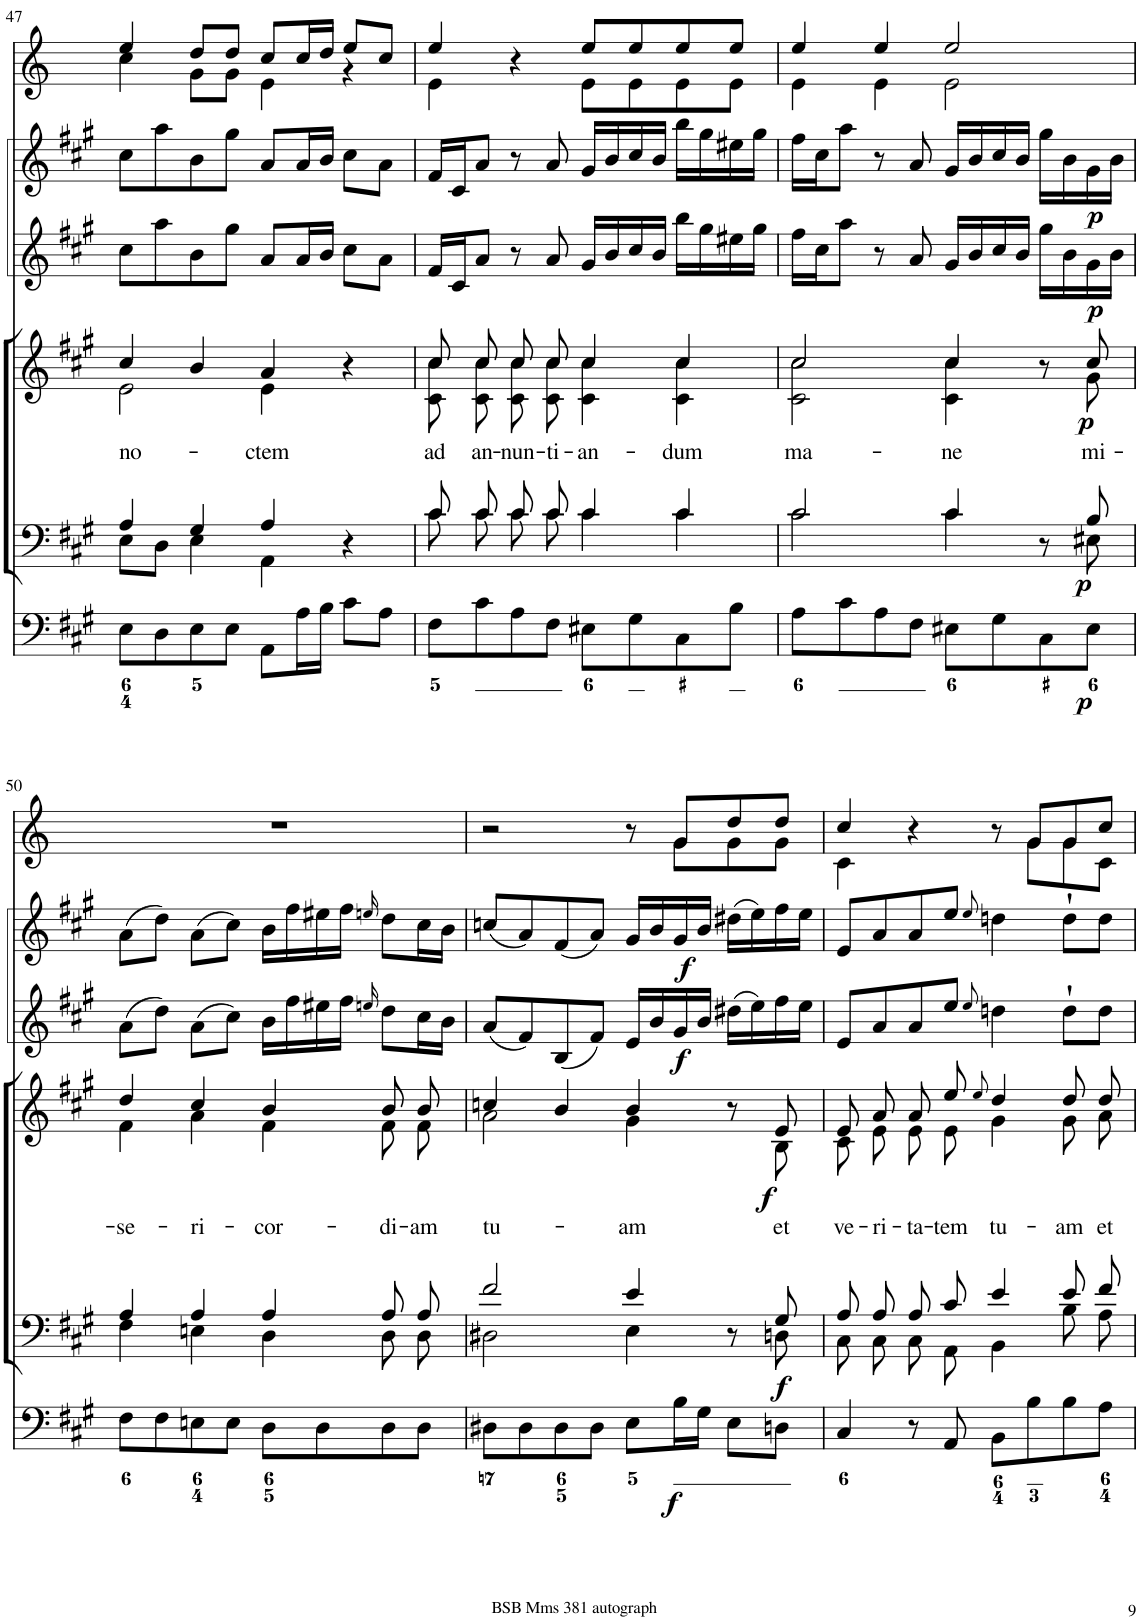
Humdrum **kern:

**kern	**dynam	**kern	**dynam	**kern	**text	**dynam	**kern	**dynam	**kern	**dynam	**kern
*part6	*part6	*part5	*part5	*part4	*part4	*part4	*part3	*part3	*part2	*part2	*part1
*staff6	*staff6	*staff5	*staff5	*staff4	*staff4	*staff4	*staff3	*staff3	*staff2	*staff2	*staff1
*I"Organ	*	*I"Voice	*	*I"Voice	*	*	*I"Violin	*	*I"Violini	*	*I"Corni in A
*	*	*	*	*	*	*	*I'Vln	*	*I'Vln	*	*
!!LO:PB:g=z
*clefF4	*	*clefF4	*	*clefG2	*	*	*clefG2	*	*clefG2	*	*clefG2
*	*	*	*	*	*	*	*	*	*	*	*Trd2c3
*k[f#c#g#]	*	*k[f#c#g#]	*	*k[f#c#g#]	*	*	*k[f#c#g#]	*	*k[f#c#g#]	*	*k[]
*M4/4	*	*M4/4	*	*M4/4	*	*	*M4/4	*	*M4/4	*	*M4/4
*met(c)	*	*met(c)	*	*met(c)	*	*	*met(c)	*	*met(c)	*	*met(c)
=47	=47	=47	=47	=47	=47	=47	=47	=47	=47	=47	=47
*	*	*^	*	*	*	*	*	*	*	*	*
!	!	!	!	!	!	!LO:LY:b	!	!	!	!	!	!
*	*	*	*	*	*^	*	*	*	*	*	*	*^
8E\L	.	4A/	8E\L	.	4cc#/	2e\	no-	.	8cc#\L	.	8cc#\L	.	4ee/	4cc\
8D\	.	.	8D\J	.	.	.	.	.	8aa\	.	8aa\	.	.	.
8E\	.	4G#/	4E\	.	4b/	.	.	.	8b\	.	8b\	.	8dd/L	8g\L
8E\J	.	.	.	.	.	.	.	.	8gg#\J	.	8gg#\J	.	8dd/J	8g\J
!	!	!	!	!	!	!	!LO:LY:b	!	!	!	!	!	!	!
8AA\L	.	4A/	4AA\	.	4a/	4e\	-ctem	.	8a/L	.	8a/L	.	8cc/L	4e\
16A\L	.	.	.	.	.	.	.	.	16a/L	.	16a/L	.	16cc/L	.
16B\JJ	.	.	.	.	.	.	.	.	16b/JJ	.	16b/JJ	.	16dd/JJ	.
8c#\L	.	4r	4ryy	.	4r	4ryy	.	.	8cc#\L	.	8cc#\L	.	8ee/L	4r
8A\J	.	.	.	.	.	.	.	.	8a\J	.	8a\J	.	8cc/J	.
=48	=48	=48	=48	=48	=48	=48	=48	=48	=48	=48	=48	=48	=48	=48
!	!	!	!	!	!	!	!LO:LY:b	!	!	!	!	!	!	!
8F#\L	.	8c#/	8c#\	.	8cc#/L	8c#/ 8cc#/L	ad	.	16f#/LL	.	16f#/LL	.	4ee/	4e\
.	.	.	.	.	.	.	.	.	16c#/J	.	16c#/J	.	.	.
!	!	!	!	!	!	!	!LO:LY:b	!	!	!	!	!	!	!
8c#\	.	8c#/	8c#\	.	8cc#/J	8c#/ 8cc#/J	an-	.	8a/J	.	8a/J	.	.	.
!	!	!	!	!	!	!	!LO:LY:b	!	!	!	!	!	!	!
8A\	.	8c#/	8c#\	.	8cc#/L	8c#/ 8cc#/L	-nun-	.	8r	.	8r	.	4r	4ryy
!	!	!	!	!	!	!	!LO:LY:b	!	!	!	!	!	!	!
8F#\J	.	8c#/	8c#\	.	8cc#/J	8c#/ 8cc#/J	-ti-	.	8a/	.	8a/	.	.	.
!	!	!	!	!	!	!	!LO:LY:b	!	!	!	!	!	!	!
8E#X\L	.	4c#/	4c#\	.	4cc#/	4c#\ 4cc#\	-an-	.	16g#/LL	.	16g#/LL	.	8ee/L	8e\L
.	.	.	.	.	.	.	.	.	16b/	.	16b/	.	.	.
8G#\	.	.	.	.	.	.	.	.	16cc#/	.	16cc#/	.	8ee/	8e\
.	.	.	.	.	.	.	.	.	16b/JJ	.	16b/JJ	.	.	.
!	!	!	!	!	!	!	!LO:LY:b	!	!	!	!	!	!	!
8C#\	.	4c#/	4c#\	.	4cc#/	4c#\ 4cc#\	-dum	.	16bb\LL	.	16bb\LL	.	8ee/	8e\
.	.	.	.	.	.	.	.	.	16gg#\	.	16gg#\	.	.	.
8B\J	.	.	.	.	.	.	.	.	16ee#X\	.	16ee#X\	.	8ee/J	8e\J
.	.	.	.	.	.	.	.	.	16gg#\JJ	.	16gg#\JJ	.	.	.
=49	=49	=49	=49	=49	=49	=49	=49	=49	=49	=49	=49	=49	=49	=49
!	!	!	!	!	!	!	!LO:LY:b	!	!	!	!	!	!	!
8A\L	.	2c#/	2c#\	.	2cc#/	2c#\ 2cc#\	ma-	.	16ff#\LL	.	16ff#\LL	.	4ee/	4e\
.	.	.	.	.	.	.	.	.	16cc#\J	.	16cc#\J	.	.	.
8c#\	.	.	.	.	.	.	.	.	8aa\J	.	8aa\J	.	.	.
8A\	.	.	.	.	.	.	.	.	8r	.	8r	.	4ee/	4e\
8F#\J	.	.	.	.	.	.	.	.	8a/	.	8a/	.	.	.
!	!	!	!	!	!	!	!LO:LY:b	!	!	!	!	!	!	!
8E#X\L	.	4c#/	4c#\	.	4cc#/	4c#\ 4cc#\	-ne	.	16g#/LL	.	16g#/LL	.	2ee/	2e\
.	.	.	.	.	.	.	.	.	16b/	.	16b/	.	.	.
8G#\	.	.	.	.	.	.	.	.	16cc#/	.	16cc#/	.	.	.
.	.	.	.	.	.	.	.	.	16b/JJ	.	16b/JJ	.	.	.
8C#\	.	8r	8ryy	.	8r	8ryy	.	.	16gg#\LL	.	16gg#\LL	.	.	.
.	.	.	.	.	.	.	.	.	16b\	.	16b\	.	.	.
!	!LO:DY:b	!	!	!LO:DY:b	!	!	!LO:LY:b	!LO:DY:b	!	!LO:DY:b	!	!LO:DY:b	!	!
8E#\J	p	8B/	8E#X\	p	8cc#/	8g#\	mi-	p	16g#\	p	16g#\	p	.	.
.	.	.	.	.	.	.	.	.	16b\JJ	.	16b\JJ	.	.	.
*	*	*	*	*	*	*	*	*	*	*	*	*	*v	*v
!!LO:LB:g=z
=50	=50	=50	=50	=50	=50	=50	=50	=50	=50	=50	=50	=50	=50
!	!	!	!	!	!	!	!LO:LY:b	!	!	!	!	!	!
8F#\L	.	4A/	4F#\	.	4dd/	4f#\	-se-	.	(8a\L	.	(8a\L	.	1r
8F#\	.	.	.	.	.	.	.	.	8dd\J)	.	8dd\J)	.	.
!	!	!	!	!	!	!	!LO:LY:b	!	!	!	!	!	!
8En\	.	4A/	4En\	.	4cc#/	4a\	-ri-	.	(8a\L	.	(8a\L	.	.
8E\J	.	.	.	.	.	.	.	.	8cc#\J)	.	8cc#\J)	.	.
!	!	!	!	!	!	!	!LO:LY:b	!	!	!	!	!	!
8D\L	.	4A/	4D\	.	4b/	4f#\	-cor-	.	16b\LL	.	16b\LL	.	.
.	.	.	.	.	.	.	.	.	16ff#\	.	16ff#\	.	.
8D\	.	.	.	.	.	.	.	.	16ee#X\	.	16ee#X\	.	.
.	.	.	.	.	.	.	.	.	16ff#\JJ	.	16ff#\JJ	.	.
.	.	.	.	.	.	.	.	.	16qeen/	.	16qeen/	.	.
!	!	!	!	!	!	!	!LO:LY:b	!	!	!	!	!	!
8D\	.	8A/	8D\	.	8b/L	8f#\L	-di-	.	8dd\L	.	8dd\L	.	.
!	!	!	!	!	!	!	!LO:LY:b	!	!	!	!	!	!
8D\J	.	8A/	8D\	.	8b/J	8f#\J	-am	.	16cc#\L	.	16cc#\L	.	.
.	.	.	.	.	.	.	.	.	16b\JJ	.	16b\JJ	.	.
=51	=51	=51	=51	=51	=51	=51	=51	=51	=51	=51	=51	=51	=51
!	!	!	!	!	!	!	!LO:LY:b	!	!	!	!	!	!
*	*	*	*	*	*	*	*	*	*	*	*	*	*^
8D#X\L	.	2f#/	2D#X\	.	4ccn/	2a\	tu-	.	(8a/L	.	(8ccn/L	.	2r	8ryy
*	*	*	*	*	*	*	*	*	*	*	*	*	*v	*v
8D#\	.	.	.	.	.	.	.	.	8f#/)	.	8a/)	.	.
8D#\	.	.	.	.	4b/	.	.	.	(8B/	.	(8f#/	.	.
8D#\J	.	.	.	.	.	.	.	.	8f#/J)	.	8a/J)	.	.
!	!	!	!	!	!	!	!LO:LY:b	!	!	!	!	!	!
8E\L	.	4e/	4E\	.	4b/	4g#\	-am	.	16e/LL	.	16g#/LL	.	8r
.	.	.	.	.	.	.	.	.	16b/	.	16b/	.	.
*	*	*	*	*	*	*	*	*	*	*	*	*	*^
!	!LO:DY:b	!	!	!	!	!	!	!	!	!LO:DY:b	!	!LO:DY:b	!	!
16B\L	f	.	.	.	.	.	.	.	16g#/	f	16g#/	f	8g/L	8g\L
16G#\JJ	.	.	.	.	.	.	.	.	16b/JJ	.	16b/JJ	.	.	.
8E\L	.	8r	8ryy	.	8r	8ryy	.	.	(16dd#X\LL	.	(16dd#X\LL	.	8dd/	8g\
.	.	.	.	.	.	.	.	.	16ee\)	.	16ee\)	.	.	.
!	!	!	!	!LO:DY:b	!	!	!LO:LY:b	!LO:DY:b	!	!	!	!	!	!
8Dn\J	.	8G#/	8Dn\	f	8e/	8B\	et	f	16ff#\	.	16ff#\	.	8dd/J	8g\J
.	.	.	.	.	.	.	.	.	16ee\JJ	.	16ee\JJ	.	.	.
=52	=52	=52	=52	=52	=52	=52	=52	=52	=52	=52	=52	=52	=52	=52
!	!	!	!	!	!	!	!LO:LY:b	!	!	!	!	!	!	!
4C#/	.	8A/	8C#\	.	8e/L	8c#\L	ve-	.	8e/L	.	8e/L	.	4cc/	4c\
!	!	!	!	!	!	!	!LO:LY:b	!	!	!	!	!	!	!
.	.	8A/	8C#\	.	8a/J	8e\J	-ri-	.	8a/	.	8a/	.	.	.
!	!	!	!	!	!	!	!LO:LY:b	!	!	!	!	!	!	!
8r	.	8A/	8C#\	.	8a/L	8e\L	-ta-	.	8a/	.	8a/	.	4r	4.ryy
!	!	!	!	!	!	!	!LO:LY:b	!	!	!	!	!	!	!
8AA/	.	8c#/	8AA\	.	8ee/J	8e\J	-tem	.	8ee/J	.	8ee/J	.	.	.
.	.	.	.	.	8qee/	.	.	.	8qee/	.	8qee/	.	.	.
!	!	!	!	!	!	!	!LO:LY:b	!	!	!	!	!	!	!
8BB\L	.	4e/	4BB\	.	4dd/	4g#\	tu-	.	4ddn\	.	4ddn\	.	8r	.
8B\	.	.	.	.	.	.	.	.	.	.	.	.	8g/L	8g\L
!	!	!	!	!	!	!	!LO:LY:b	!	!	!	!	!	!	!
8B\	.	8e/	8B\	.	8dd/L	8g#\L	-am	.	8dd`\L	.	8dd`\L	.	8g/	8g\
!	!	!	!	!	!	!	!LO:LY:b	!	!	!	!	!	!	!
8A\J	.	8f#/	8A\	.	8dd/J	8a\J	et	.	8dd\J	.	8dd\J	.	8cc/J	8c\J
*	*	*v	*v	*	*	*	*	*	*	*	*	*	*v	*v
*	*	*	*	*v	*v	*	*	*	*	*	*	*
=	=	=	=	=	=	=	=	=	=	=	=
*-	*-	*-	*-	*-	*-	*-	*-	*-	*-	*-	*-
